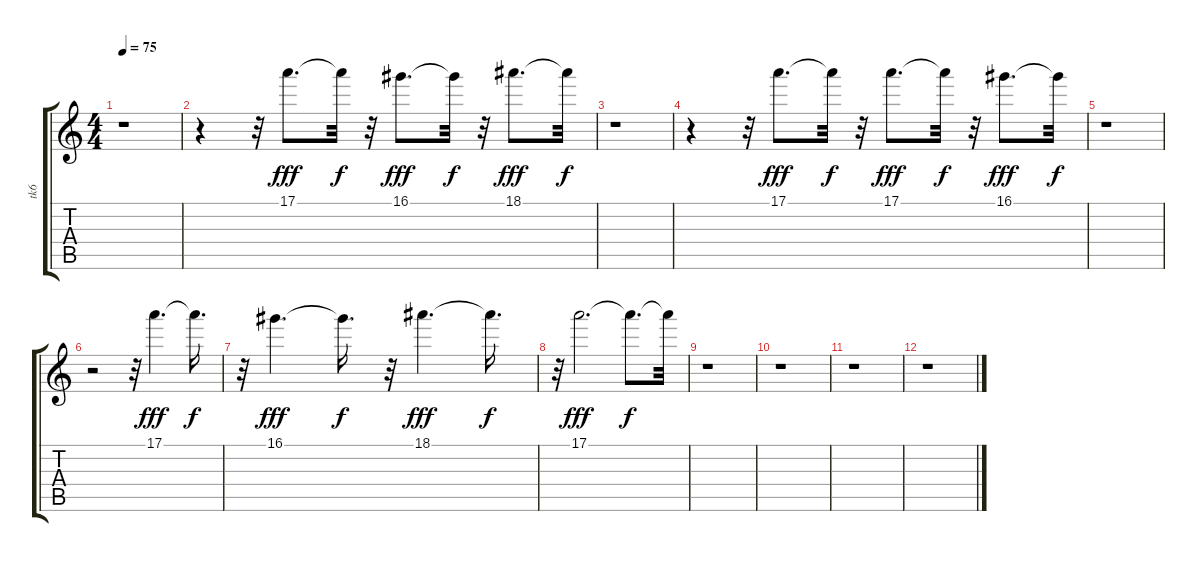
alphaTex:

\track ("tk6" "tk6") {instrument contrabass}
\staff {score tabs}
\tuning (E4 B3 G3 D3 A2 E2) {hide}
\ts (4 4)
\tempo 75
\clef g2
\ks c
r.1{dy f} |
r.4 r.32 17.1.8{d dy fff} 17.1{t}.32{dy f} r.32 16.1.8{d dy fff} 16.1{t}.32{dy f} r.32 18.1.8{d dy fff} 18.1{t}.32{dy f} |
r.1 |
r.4 r.32 17.1.8{d dy fff} 17.1{t}.32{dy f} r.32 17.1.8{d dy fff} 17.1{t}.32{dy f} r.32 16.1.8{d dy fff} 16.1{t}.32{dy f} |
r.1 |
r.2 r.32 17.1.4{d dy fff} 17.1{t}.16{d dy f} |
r.32 16.1.4{d dy fff} 16.1{t}.16{d dy f} r.32 18.1.4{d dy fff} 18.1{t}.16{d dy f} |
r.32 17.1.2{d dy fff} 17.1{t}.8{d dy f} 17.1{t}.32 |
r.1 |
r.1 |
r.1 |
r.1
